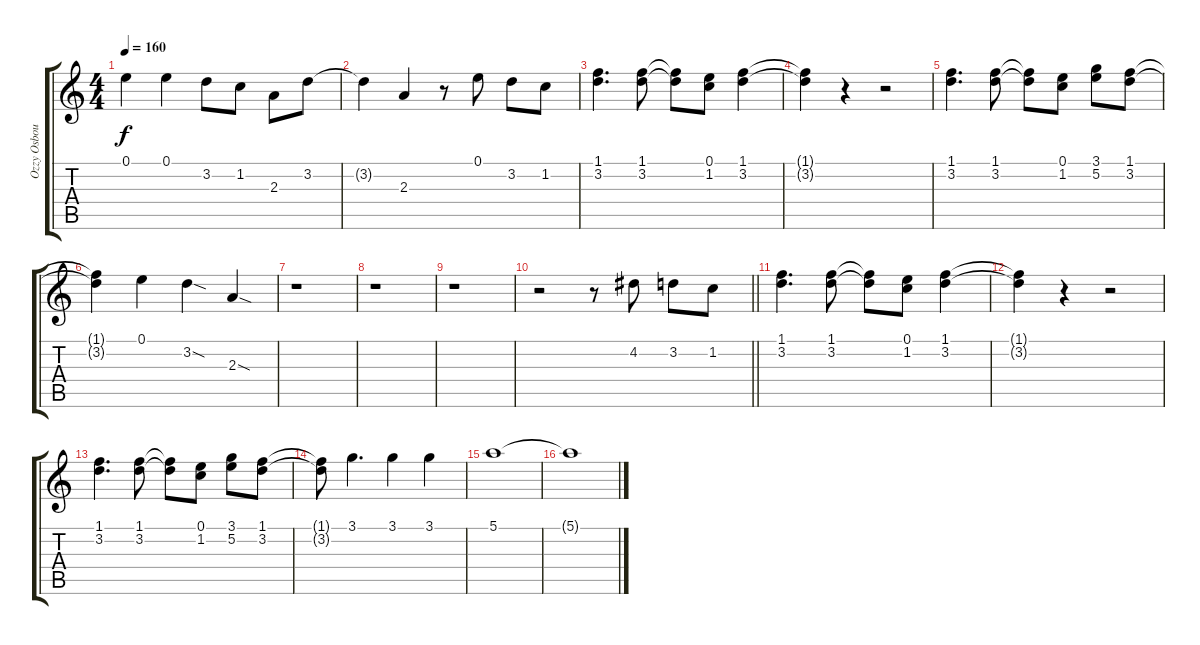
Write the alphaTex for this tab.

\track ("Ozzy Osbourne" "Ozzy Osbou") {instrument acousticguitarsteel}
\staff {score tabs}
\tuning (E4 B3 G3 D3 A2 E2) {hide}
\ts (4 4)
\tempo 160
\clef g2
\ks aminor
0.1{t}.4{dy f} 0.1.4 3.2.8 1.2.8 2.3.8 3.2.8 |
3.2{t}.4 2.3.4 r.8 0.1.8 3.2.8 1.2.8 |
(1.1 3.2).4{d} (1.1 3.2).8 (1.1{t} 3.2{t}).8 (0.1 1.2).8 (1.1 3.2).4 |
(1.1{t} 3.2{t}).4 r.4 r.2 |
(1.1 3.2).4{d} (1.1 3.2).8 (1.1{t} 3.2{t}).8 (0.1 1.2).8 (3.1 5.2).8 (1.1 3.2).8 |
(1.1{t} 3.2{t}).4 0.1.4 3.2{sod}.4 2.3{sod}.4 |
r.1 |
r.1 |
r.1 |
\barLineRight lightlight
r.2 r.8 4.2.8 3.2.8 1.2.8 |
(1.1 3.2).4{d} (1.1 3.2).8 (1.1{t} 3.2{t}).8 (0.1 1.2).8 (1.1 3.2).4 |
(1.1{t} 3.2{t}).4 r.4 r.2 |
(1.1 3.2).4{d} (1.1 3.2).8 (1.1{t} 3.2{t}).8 (0.1 1.2).8 (3.1 5.2).8 (1.1 3.2).8 |
(1.1{t} 3.2{t}).8 3.1.4{d} 3.1.4 3.1.4 |
5.1.1 |
5.1{t}.1
